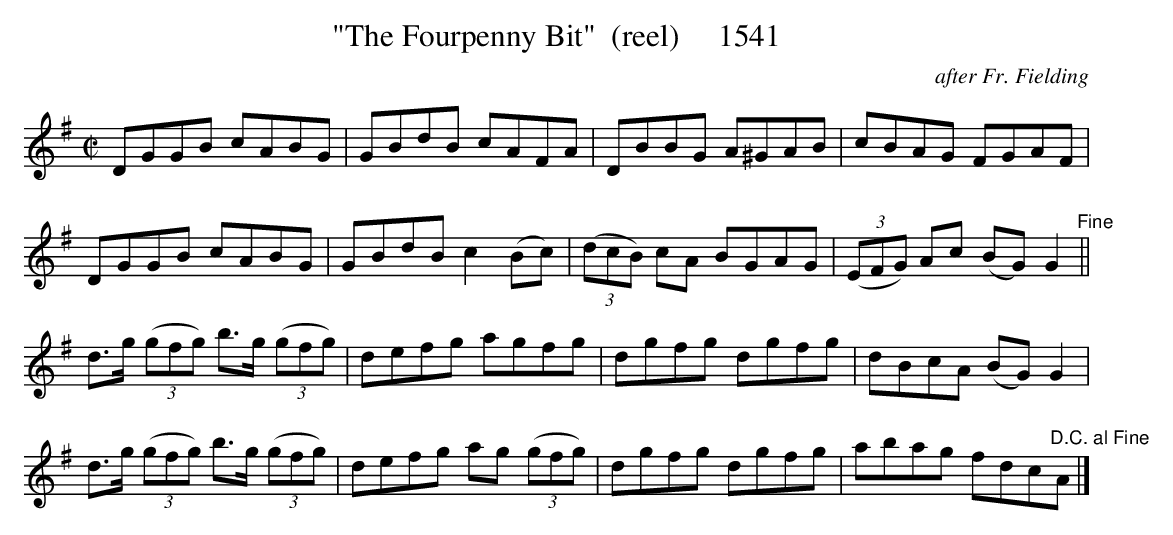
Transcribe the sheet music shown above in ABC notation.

X:1
T:"The Fourpenny Bit"  (reel)     1541
C:after Fr. Fielding
BRENNAN July 2003 (HTTP://WWW.SOSYOURMOM.COM)
M:C|
L:1/8
K:G
DGGB cABG|GBdB cAFA|DBBG A^GAB|cBAG FGAF|
DGGB cABG|GBdB c2(Bc)| (3(dcB) cA BGAG|(3(EFG) Ac (BG) G2"^Fine"||
d3/2g/2  (3(gfg) b3/2g/2  (3(gfg)|defg agfg|dgfg dgfg|dBcA (BG) G2|
d3/2g/2  (3(gfg) b3/2g/2  (3(gfg)|defg ag  (3(gfg)|dgfg dgfg|abag fdc"D.C. al Fine"A|]
